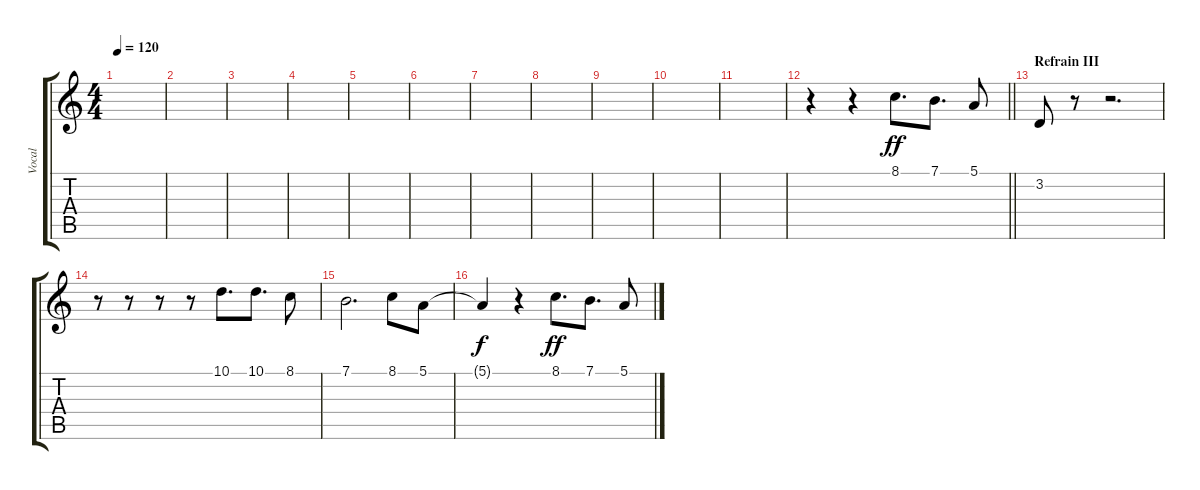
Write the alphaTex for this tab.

\track ("Vocal" "Vocal") {instrument fx5brightness}
\staff {score tabs}
\tuning (E4 B3 G3 D3 A2 E2) {hide}
\ts (4 4)
\tempo 120
\clef g2
\ks c
|
|
|
|
|
|
|
|
|
|
|
\barLineRight lightlight
r.4 r.4 8.1.8{d dy ff} 7.1.8{d} 5.1.8 |
\section ("" "Refrain III")
3.2.8 r.8 r.2{d} |
r.8 r.8 r.8 r.8 10.1.8{d} 10.1.8{d} 8.1.8 |
7.1.2{d} 8.1.8 5.1.8 |
5.1{t}.4{dy f} r.4 8.1.8{d dy ff} 7.1.8{d} 5.1.8
